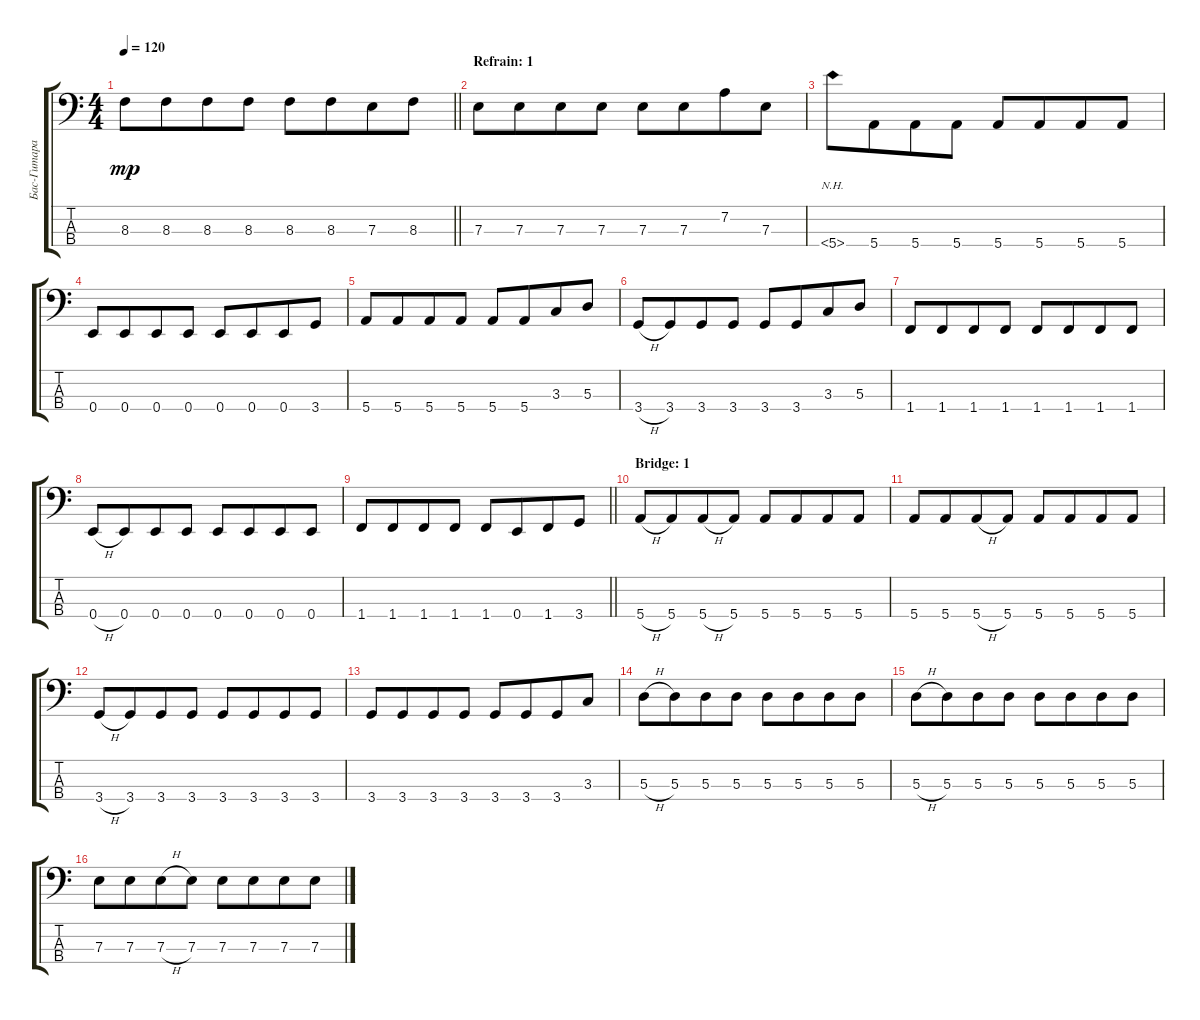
\track ("Бас-Гитара" "Бас-Гитара") {instrument electricbassfinger}
\staff {score tabs}
\tuning (G2 D2 A1 E1) {hide}
\ts (4 4)
\tempo 120
\clef f4
\barLineRight lightlight
\ks c
8.3.8{dy mp} 8.3.8{beam merge} 8.3.8 8.3.8 8.3.8 8.3.8{beam merge} 7.3.8 8.3.8 |
\section ("" "Refrain: 1")
7.3.8 7.3.8{beam merge} 7.3.8 7.3.8 7.3.8 7.3.8{beam merge} 7.2.8 7.3.8 |
5.4{nh}.8 5.4.8{beam merge} 5.4.8 5.4.8 5.4.8 5.4.8{beam merge} 5.4.8 5.4.8 |
0.4.8 0.4.8{beam merge} 0.4.8 0.4.8 0.4.8 0.4.8{beam merge} 0.4.8 3.4.8 |
5.4.8 5.4.8{beam merge} 5.4.8 5.4.8 5.4.8 5.4.8{beam merge} 3.3.8 5.3.8 |
3.4{h}.8 3.4.8{beam merge} 3.4.8 3.4.8 3.4.8 3.4.8{beam merge} 3.3.8 5.3.8 |
1.4.8 1.4.8{beam merge} 1.4.8 1.4.8 1.4.8 1.4.8{beam merge} 1.4.8 1.4.8 |
0.4{h}.8 0.4.8{beam merge} 0.4.8 0.4.8 0.4.8 0.4.8{beam merge} 0.4.8 0.4.8 |
\barLineRight lightlight
1.4.8 1.4.8{beam merge} 1.4.8 1.4.8 1.4.8 0.4.8{beam merge} 1.4.8 3.4.8 |
\section ("" "Bridge: 1")
5.4{h}.8 5.4.8{beam merge} 5.4{h}.8 5.4.8 5.4.8 5.4.8{beam merge} 5.4.8 5.4.8 |
5.4.8 5.4.8{beam merge} 5.4{h}.8 5.4.8 5.4.8 5.4.8{beam merge} 5.4.8 5.4.8 |
3.4{h}.8 3.4.8{beam merge} 3.4.8 3.4.8 3.4.8 3.4.8{beam merge} 3.4.8 3.4.8 |
3.4.8 3.4.8{beam merge} 3.4.8 3.4.8 3.4.8 3.4.8{beam merge} 3.4.8 3.3.8 |
5.3{h}.8 5.3.8{beam merge} 5.3.8 5.3.8 5.3.8 5.3.8{beam merge} 5.3.8 5.3.8 |
5.3{h}.8 5.3.8{beam merge} 5.3.8 5.3.8 5.3.8 5.3.8{beam merge} 5.3.8 5.3.8 |
7.3.8 7.3.8{beam merge} 7.3{h}.8 7.3.8 7.3.8 7.3.8{beam merge} 7.3.8 7.3.8
